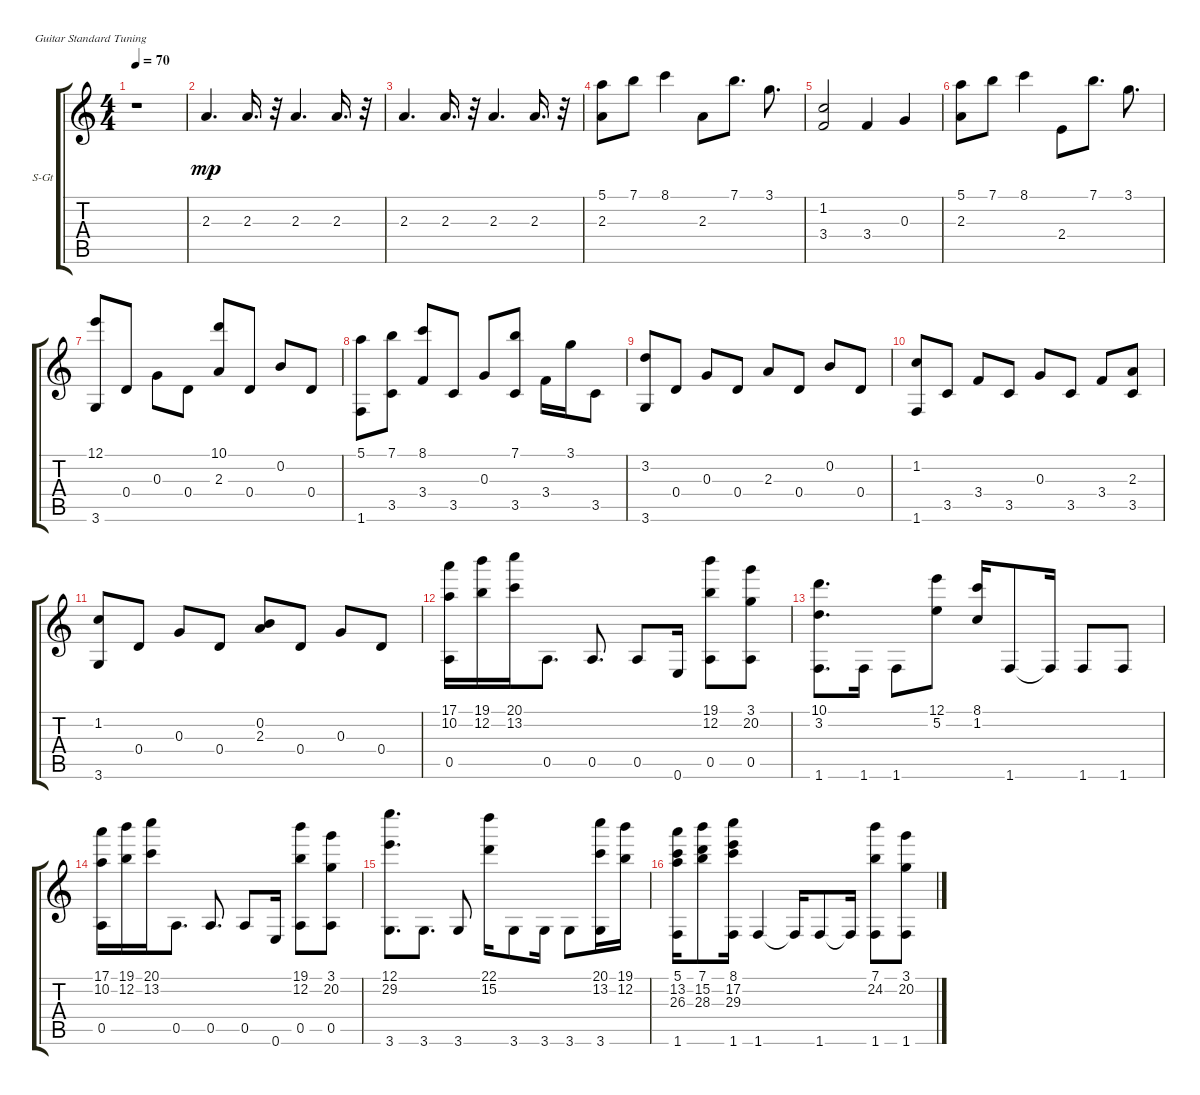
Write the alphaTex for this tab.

\defaultSystemsLayout 4
\bracketExtendMode groupsimilarinstruments
\firstSystemTrackNameOrientation horizontal
\otherSystemsTrackNameOrientation horizontal
\track ("Steel Guitar" "S-Gt") {instrument acousticguitarsteel}
\staff {score tabs}
\tuning (E4 B3 G3 D3 A2 E2)
\ts (4 4)
\tempo 70
\clef g2
\ks c
r.1{dy mp instrument acousticguitarsteel} |
2.3.4{d} 2.3.16{d} r.32 2.3.4{d} 2.3.16{d} r.32 |
2.3.4{d} 2.3.16{d} r.32 2.3.4{d} 2.3.16{d} r.32 |
(5.1 2.3).8 7.1.8 8.1.4 2.3.8 7.1.8{d} 3.1.8{d} |
(3.4 1.2).2 3.4.4 0.3.4 |
(5.1 2.3).8 7.1.8 8.1.4 2.4.8 7.1.8{d} 3.1.8{d} |
(12.1 3.6).8{beam invert} 0.4.8 0.3.8 0.4.8 (10.1 2.3).8{beam invert} 0.4.8 0.2.8 0.4.8 |
(5.1 1.6).8 (7.1 3.5).8 (8.1 3.4).8{beam invert} 3.5.8 0.3.8{beam invert} (7.1 3.5).8 3.4.16{beam invert} 3.1.16 3.5.8 |
(3.2 3.6).8 0.4.8 0.3.8 0.4.8 2.3.8 0.4.8 0.2.8 0.4.8 |
(1.6 1.2).8 3.5.8 3.4.8 3.5.8 0.3.8 3.5.8 3.4.8 (2.3 3.5).8 |
(3.6 1.2).8 0.4.8 0.3.8 0.4.8 (2.3 0.2).8 0.4.8 0.3.8 0.4.8 |
(17.1 10.2 0.5).16 (19.1 12.2).16 (20.1 13.2).16 0.5.8{d} 0.5.8{d} 0.5.8 0.6.16 (19.1 12.2 0.5).8 (0.5 3.1 20.2).8 |
(10.1 3.2 1.6).8{d beam invert beam merge} 1.6.16 1.6.8 (12.1 5.2).8 (1.2 8.1).16 1.6.8 1.6{t}.16 1.6.8 1.6.8 |
(17.1 10.2 0.5).16 (19.1 12.2).16 (20.1 13.2).16 0.5.8{d} 0.5.8{d} 0.5.8 0.6.16 (19.1 12.2 0.5).8 (0.5 3.1 20.2).8 |
(3.6 12.1 29.2).8{d} 3.6.8{d} 3.6.8 (22.1 15.2).16 3.6.8 3.6.16 3.6.8 (3.6 20.1 13.2).16 (19.1 12.2).16 |
(1.6 5.1 13.2 26.3).16 (7.1 15.2 28.3).8 (1.6 8.1 17.2 29.3).16 1.6.4 1.6{t}.16 1.6.8 1.6{t}.16 (1.6 7.1 24.2).8 (1.6 3.1 20.2).8
